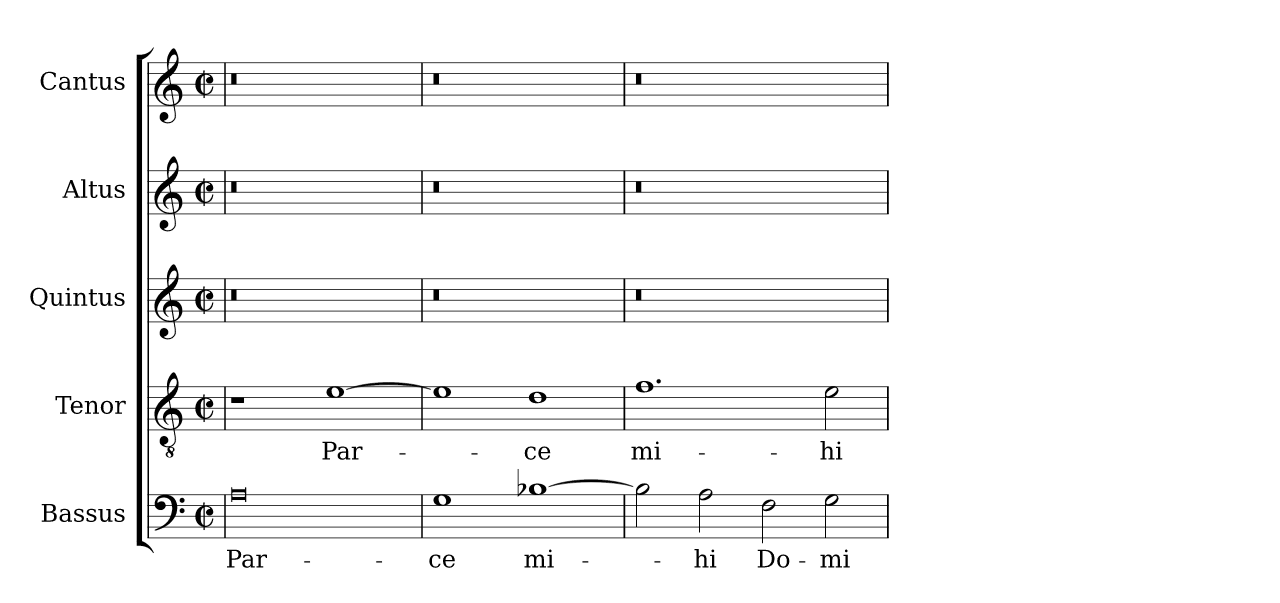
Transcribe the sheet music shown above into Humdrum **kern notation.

**kern	**text	**kern	**text	**kern	**kern	**kern
*part5	*part5	*part4	*part4	*part3	*part2	*part1
*staff5	*staff5	*staff4	*staff4	*staff3	*staff2	*staff1
*I"Bassus	*	*I"Tenor	*	*I"Quintus	*I"Altus	*I"Cantus
!!LO:PB:g=z
*stria5	*	*stria5	*	*stria5	*stria5	*stria5
*clefF4	*	*clefGv2	*	*clefG2	*clefG2	*clefG2
*M2/2	*	*M2/2	*	*M2/2	*M2/2	*M2/2
*met(c|)	*	*met(c|)	*	*met(c|)	*met(c|)	*met(c|)
=1	=1!	=1	=1!	=1	=1	=1!
!	!LO:LY:b:cj	!	!	!	!	!
0A	Par-	1r	.	0r	0r	0r
!	!	!	!LO:LY:b	!	!	!
.	.	[>1e	Par-	.	.	.
=2	=2	=2	=2	=2	=2	=2
!	!LO:LY:b:cj	!	!	!	!	!
1G	-ce	1e]	.	0r	0r	0r
!	!LO:LY:b:cj	!	!LO:LY:b:cj	!	!	!
[>1B-X	mi-	1d	-ce	.	.	.
=3	=3	=3	=3	=3	=3	=3
!	!	!	!LO:LY:b:cj	!	!	!
2B-\]	.	1.f	mi-	0r	0r	0r
!	!LO:LY:b:cj	!	!	!	!	!
2A\	-hi	.	.	.	.	.
!	!LO:LY:b:cj	!	!	!	!	!
2F\	Do-	.	.	.	.	.
!	!LO:LY:b:cj	!	!LO:LY:b:cj	!	!	!
2G\	-mi-	2e\	-hi	.	.	.
=	=	=	=	=	=	=
*-	*-	*-	*-	*-	*-	*-
